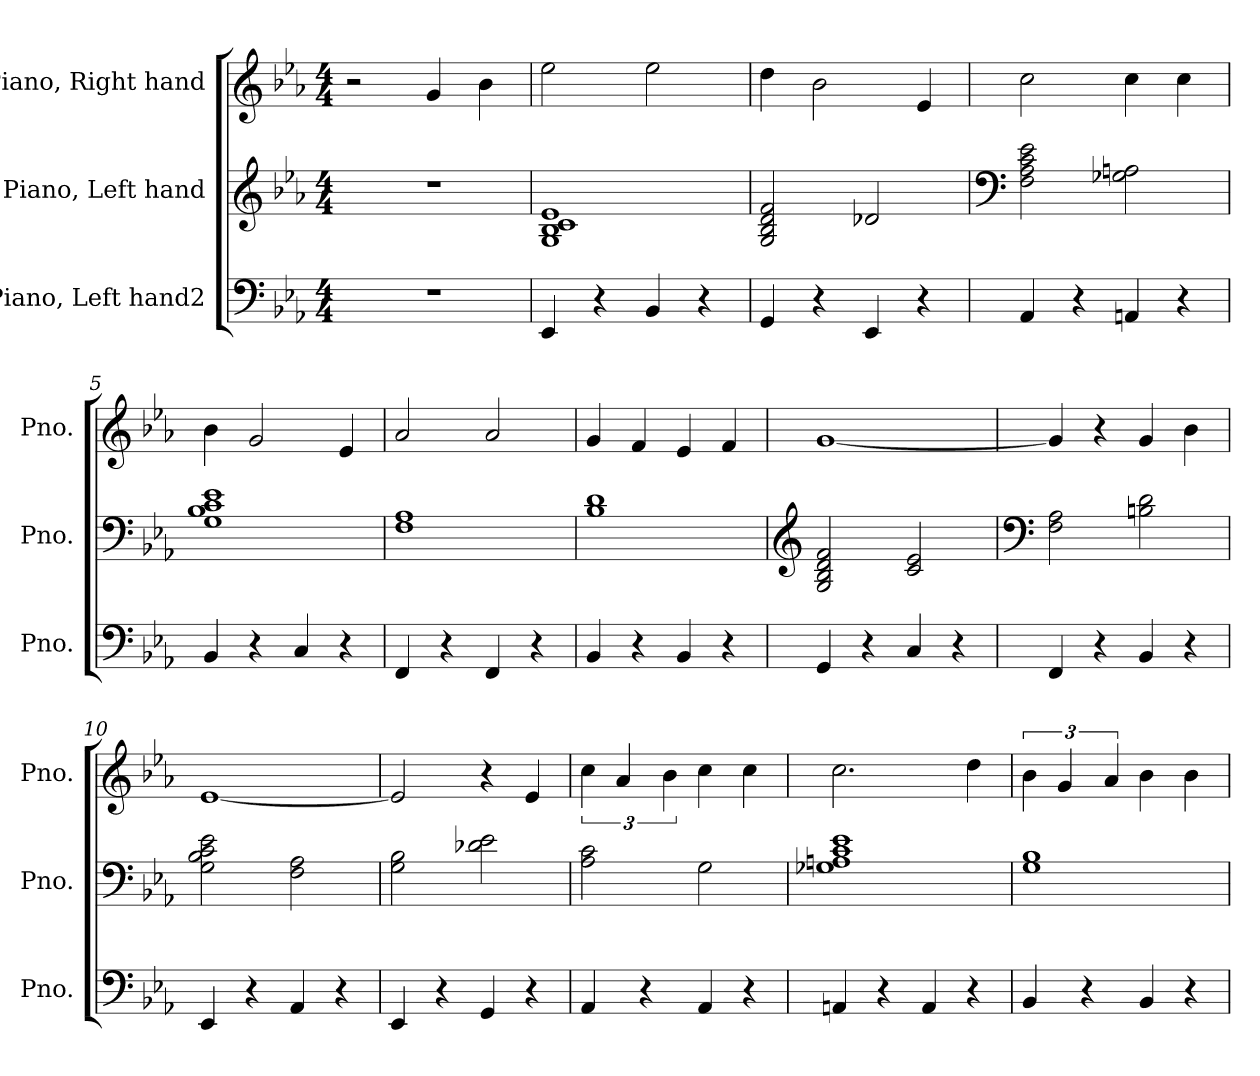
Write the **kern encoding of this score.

**kern	**kern	**kern
*part3	*part2	*part1
*staff3	*staff2	*staff1
*I"Piano, Left hand2	*I"Piano, Left hand	*I"Piano, Right hand
*I'Pno.	*I'Pno.	*I'Pno.
*clefF4	*clefG2	*clefG2
*k[b-e-a-]	*k[b-e-a-]	*k[b-e-a-]
*M4/4	*M4/4	*M4/4
*MM100	*MM100	*MM100
=1	=1	=1
1r	1r	2r
.	.	4g/
.	.	4b-\
=2	=2	=2
4EE-/	1G 1B- 1c 1e-	2ee-\
4r	.	.
4BB-/	.	2ee-\
4r	.	.
=3	=3	=3
4GG/	2G/ 2B-/ 2d/ 2f/	4dd\
4r	.	2b-\
4EE-/	2d-X/	.
4r	.	4e-/
=4	=4	=4
*	*clefF4	*
4AA-/	2F\ 2A-\ 2c\ 2e-\	2cc\
4r	.	.
4AAn/	2G-X\ 2An\	4cc\
4r	.	4cc\
=5	=5	=5
4BB-/	1G 1B- 1c 1e-	4b-\
4r	.	2g/
4C/	.	.
4r	.	4e-/
=6	=6	=6
4FF/	1F 1A-	2a-/
4r	.	.
4FF/	.	2a-/
4r	.	.
!!LO:LB:g=z
=7	=7	=7
4BB-/	1B- 1d	4g/
4r	.	4f/
4BB-/	.	4e-/
4r	.	4f/
=8	=8	=8
*	*clefG2	*
4GG/	2G/ 2B-/ 2d/ 2f/	[1g
4r	.	.
4C/	2c/ 2e-/	.
4r	.	.
=9	=9	=9
*	*clefF4	*
4FF/	2F\ 2A-\	4g/]
4r	.	4r
4BB-/	2Bn\ 2d\	4g/
4r	.	4b-\
=10	=10	=10
4EE-/	2G\ 2B-\ 2c\ 2e-\	[1e-
4r	.	.
4AA-/	2F\ 2A-\	.
4r	.	.
=11	=11	=11
4EE-/	2G\ 2B-\	2e-/]
4r	.	.
4GG/	2d-X\ 2e-\	4r
4r	.	4e-/
=12	=12	=12
4AA-/	2A-\ 2c\	6cc\
.	.	6a-/
4r	.	.
.	.	6b-\
4AA-/	2G\	4cc\
4r	.	4cc\
=13	=13	=13
4AAn/	1G-X 1An 1c 1e-	2.cc\
4r	.	.
4AA/	.	.
4r	.	4dd\
!!LO:LB:g=z
=14	=14	=14
4BB-/	1G 1B-	6b-\
.	.	6g/
4r	.	.
.	.	6a-/
4BB-/	.	4b-\
4r	.	4b-\
=	=	=
*-	*-	*-
